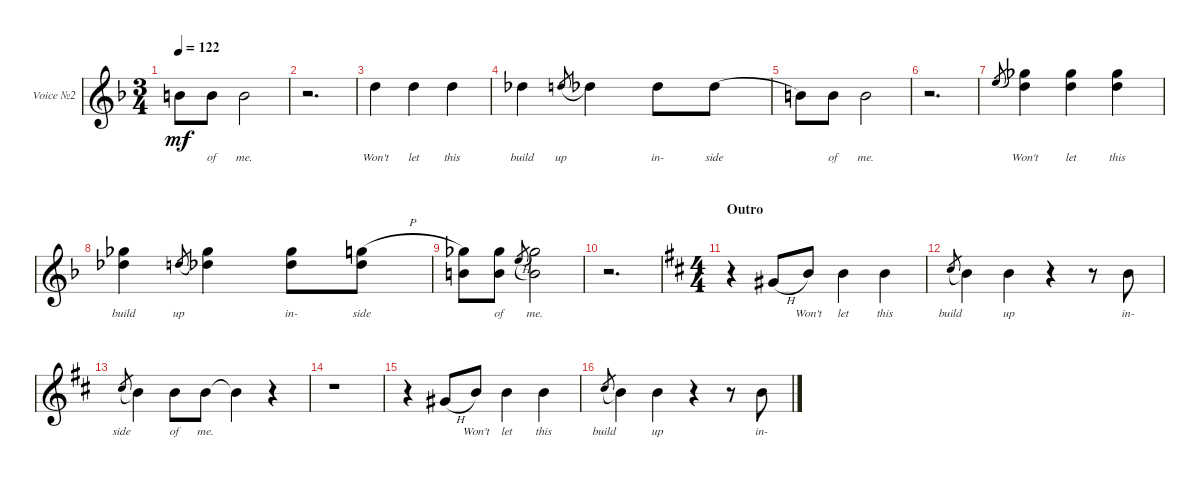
\defaultSystemsLayout 4
\bracketExtendMode groupsimilarinstruments
\firstSystemTrackNameOrientation horizontal
\otherSystemsTrackNameOrientation horizontal
\track ("Second Voice" "Voice №2") {instrument electricguitarclean}
\staff {score}
\tuning (Db4 Ab3 E3 B2 Gb2 B1)
\ts (3 4)
\tempo 122
\clef g2
\scale
0.333333
\ks f
3.2.8{lyrics (0 "") lyrics (1 "") lyrics (2 "") lyrics (3 "") lyrics (4 "") dy mf} 3.2.8{lyrics (0 "of") lyrics (1 "") lyrics (2 "") lyrics (3 "") lyrics (4 "")} 3.2.2{lyrics (0 "me.") lyrics (1 "") lyrics (2 "") lyrics (3 "") lyrics (4 "")} |
\scale
0.333333 r.2{d} |
\scale
0.333333 1.1.4{lyrics (0 "Won't") lyrics (1 "") lyrics (2 "") lyrics (3 "") lyrics (4 "")} 1.1.4{lyrics (0 "let") lyrics (1 "") lyrics (2 "") lyrics (3 "") lyrics (4 "")} 1.1.4{lyrics (0 "this") lyrics (1 "") lyrics (2 "") lyrics (3 "") lyrics (4 "")} |
\scale
0.333333 0.1.4{lyrics (0 "build") lyrics (1 "") lyrics (2 "") lyrics (3 "") lyrics (4 "")} 1.1.8{lyrics (0 "up") lyrics (1 "") lyrics (2 "") lyrics (3 "") lyrics (4 "") gr legatoorigin} 0.1.4{lyrics (0 "") lyrics (1 "") lyrics (2 "") lyrics (3 "") lyrics (4 "")} 0.1.8{lyrics (0 "in-") lyrics (1 "") lyrics (2 "") lyrics (3 "") lyrics (4 "")} 0.1.8{lyrics (0 "side") lyrics (1 "") lyrics (2 "") lyrics (3 "") lyrics (4 "") legatoorigin} |
\scale
0.333333 3.2.8{lyrics (0 "") lyrics (1 "") lyrics (2 "") lyrics (3 "") lyrics (4 "")} 3.2.8{lyrics (0 "of") lyrics (1 "") lyrics (2 "") lyrics (3 "") lyrics (4 "")} 3.2.2{lyrics (0 "me.") lyrics (1 "") lyrics (2 "") lyrics (3 "") lyrics (4 "")} |
\scale
0.333333 r.2{d} |
\scale
0.333333 3.1{h}.8{lyrics (0 "") lyrics (1 "") lyrics (2 "") lyrics (3 "") lyrics (4 "") gr} (5.1 6.2).4{lyrics (0 "Won't") lyrics (1 "") lyrics (2 "") lyrics (3 "") lyrics (4 "")} (5.1 6.2).4{lyrics (0 "let") lyrics (1 "") lyrics (2 "") lyrics (3 "") lyrics (4 "")} (6.2 5.1).4{lyrics (0 "this") lyrics (1 "") lyrics (2 "") lyrics (3 "") lyrics (4 "")} |
\scale
0.333333 (5.1 5.2).4{lyrics (0 "build") lyrics (1 "") lyrics (2 "") lyrics (3 "") lyrics (4 "")} 6.2{h}.8{lyrics (0 "up") lyrics (1 "") lyrics (2 "") lyrics (3 "") lyrics (4 "") gr} (5.1 5.2).4{lyrics (0 "") lyrics (1 "") lyrics (2 "") lyrics (3 "") lyrics (4 "")} (5.1 5.2).8{lyrics (0 "in-") lyrics (1 "") lyrics (2 "") lyrics (3 "") lyrics (4 "")} (5.2 6.1{h}).8{lyrics (0 "side") lyrics (1 "") lyrics (2 "") lyrics (3 "") lyrics (4 "")} |
\scale
0.22963 (5.1 7.3).8{lyrics (0 "") lyrics (1 "") lyrics (2 "") lyrics (3 "") lyrics (4 "")} (5.1 7.3).8{lyrics (0 "of") lyrics (1 "") lyrics (2 "") lyrics (3 "") lyrics (4 "")} 8.2{h}.8{lyrics (0 "") lyrics (1 "") lyrics (2 "") lyrics (3 "") lyrics (4 "") gr legatoorigin} (10.2 7.3).2{lyrics (0 "me.") lyrics (1 "") lyrics (2 "") lyrics (3 "") lyrics (4 "")} |
\scale
0.22963 r.2{d} |
\ts (4 4)
\section ("" "Outro")
\scale
0.540741
\ks d
r.4 0.2{h}.8{lyrics (0 "") lyrics (1 "") lyrics (2 "") lyrics (3 "") lyrics (4 "")} 3.2.8{lyrics (0 "Won't") lyrics (1 "") lyrics (2 "") lyrics (3 "") lyrics (4 "")} 3.2.4{lyrics (0 "let") lyrics (1 "") lyrics (2 "") lyrics (3 "") lyrics (4 "")} 3.2.4{lyrics (0 "this") lyrics (1 "") lyrics (2 "") lyrics (3 "") lyrics (4 "")} |
\scale
0.333333 0.1.8{lyrics (0 "build") lyrics (1 "") lyrics (2 "") lyrics (3 "") lyrics (4 "") gr legatoorigin} 3.2.4{lyrics (0 "") lyrics (1 "") lyrics (2 "") lyrics (3 "") lyrics (4 "")} 3.2.4{lyrics (0 "up") lyrics (1 "") lyrics (2 "") lyrics (3 "") lyrics (4 "")} r.4 r.8 3.2.8{lyrics (0 "in-") lyrics (1 "") lyrics (2 "") lyrics (3 "") lyrics (4 "")} |
\scale
0.333333 0.1.8{lyrics (0 "side") lyrics (1 "") lyrics (2 "") lyrics (3 "") lyrics (4 "") gr legatoorigin} 3.2.4{lyrics (0 "") lyrics (1 "") lyrics (2 "") lyrics (3 "") lyrics (4 "")} 3.2.8{lyrics (0 "of") lyrics (1 "") lyrics (2 "") lyrics (3 "") lyrics (4 "")} 3.2.8{lyrics (0 "me.") lyrics (1 "") lyrics (2 "") lyrics (3 "") lyrics (4 "")} 3.2{t}.4{lyrics (0 "") lyrics (1 "") lyrics (2 "") lyrics (3 "") lyrics (4 "")} r.4 |
\scale
0.333333 r.1 |
\scale
0.333333 r.4 0.2{h}.8{lyrics (0 "") lyrics (1 "") lyrics (2 "") lyrics (3 "") lyrics (4 "")} 3.2.8{lyrics (0 "Won't") lyrics (1 "") lyrics (2 "") lyrics (3 "") lyrics (4 "")} 3.2.4{lyrics (0 "let") lyrics (1 "") lyrics (2 "") lyrics (3 "") lyrics (4 "")} 3.2.4{lyrics (0 "this") lyrics (1 "") lyrics (2 "") lyrics (3 "") lyrics (4 "")} |
\scale
0.333333 0.1.8{lyrics (0 "build") lyrics (1 "") lyrics (2 "") lyrics (3 "") lyrics (4 "") gr legatoorigin} 3.2.4{lyrics (0 "") lyrics (1 "") lyrics (2 "") lyrics (3 "") lyrics (4 "")} 3.2.4{lyrics (0 "up") lyrics (1 "") lyrics (2 "") lyrics (3 "") lyrics (4 "")} r.4 r.8 3.2.8{lyrics (0 "in-") lyrics (1 "") lyrics (2 "") lyrics (3 "") lyrics (4 "")}
